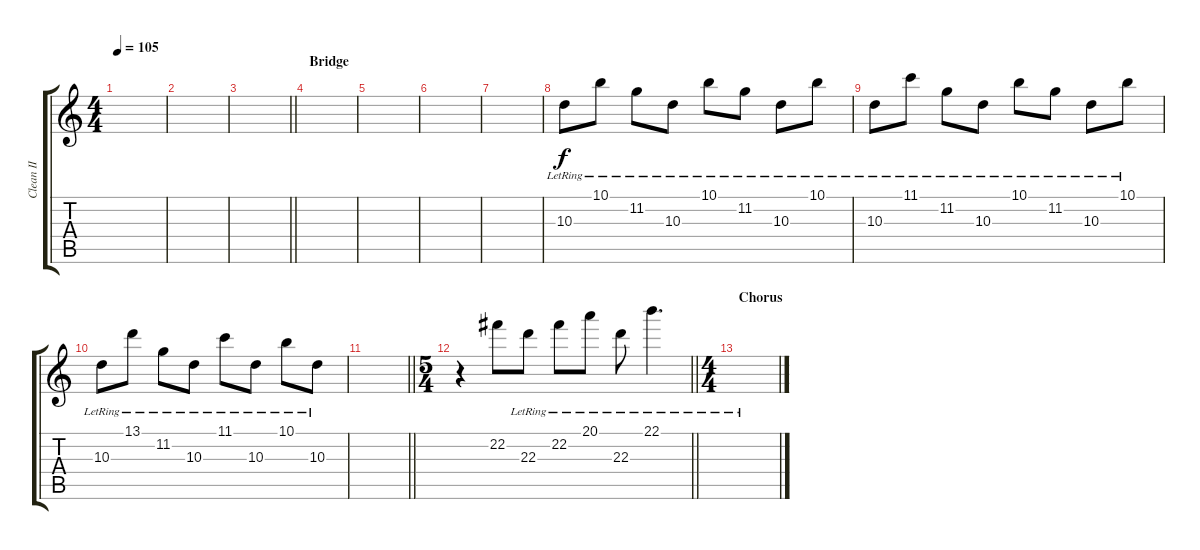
\track ("Clean II" "Clean II") {instrument electricguitarclean}
\staff {score tabs}
\tuning (Db4 Ab3 E3 B2 Gb2 B1) {hide}
\ts (4 4)
\tempo 105
\clef g2
\ks c
|
|
\barLineRight lightlight
|
\section ("" "Bridge")
|
|
|
|
10.3{lr}.8 10.1{lr}.8 11.2{lr}.8 10.3{lr}.8 10.1{lr}.8 11.2{lr}.8 10.3{lr}.8 10.1{lr}.8 |
10.3{lr}.8 11.1{lr}.8 11.2{lr}.8 10.3{lr}.8 10.1{lr}.8 11.2{lr}.8 10.3{lr}.8 10.1{lr}.8 |
10.3{lr}.8 13.1{lr}.8 11.2{lr}.8 10.3{lr}.8 11.1{lr}.8 10.3{lr}.8 10.1{lr}.8 10.3{lr}.8 |
\barLineRight lightlight
|
\ts (5 4)
\barLineRight lightlight
r.4 22.2.8 22.3{lr}.8 22.2{lr}.8 20.1{lr}.8 22.3{lr}.8 22.1{lr}.4{d} |
\ts (4 4)
\section ("" "Chorus")
